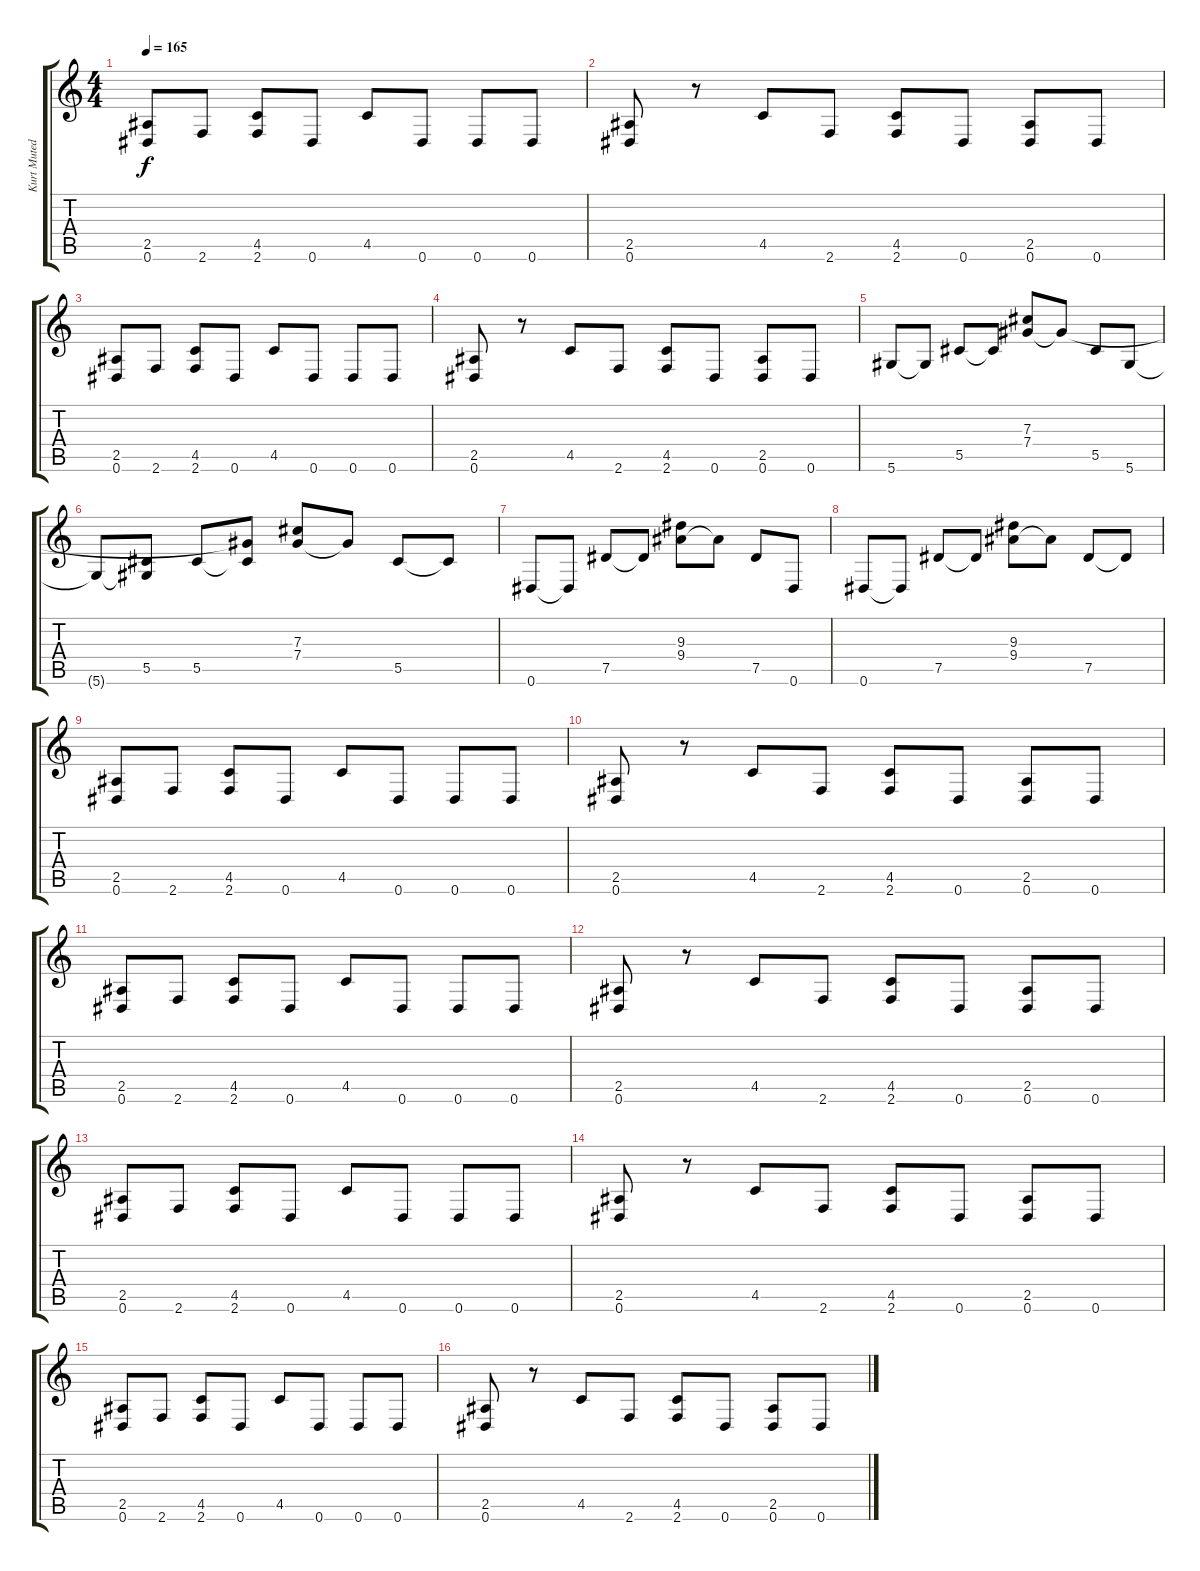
\track ("Kurt Muted" "Kurt Muted") {instrument electricguitarmuted}
\staff {score tabs}
\tuning (Eb4 Bb3 Gb3 Db3 Ab2 Eb2) {hide}
\ts (4 4)
\tempo 165
\clef g2
\ks c
(2.5 0.6).8{dy f} 2.6.8 (4.5 2.6).8 0.6.8 4.5.8 0.6.8 0.6.8 0.6.8 |
(2.5 0.6).8 r.8 4.5.8 2.6.8 (4.5 2.6).8 0.6.8 (2.5 0.6).8 0.6.8 |
(2.5 0.6).8 2.6.8 (4.5 2.6).8 0.6.8 4.5.8 0.6.8 0.6.8 0.6.8 |
(2.5 0.6).8 r.8 4.5.8 2.6.8 (4.5 2.6).8 0.6.8 (2.5 0.6).8 0.6.8 |
5.6.8 5.6{t}.8 5.5.8 5.5{t}.8 (7.3 7.4).8 7.4{t}.8 5.5.8 5.6.8 |
5.6{t}.8 (5.5 5.6{t}).8 5.5.8 (7.4{t} 5.5{t}).8 (7.3 7.4).8 7.4{t}.8 5.5.8 5.5{t}.8 |
0.6.8 0.6{t}.8 7.5.8 7.5{t}.8 (9.3 9.4).8 9.4{t}.8 7.5.8 0.6.8 |
0.6.8 0.6{t}.8 7.5.8 7.5{t}.8 (9.3 9.4).8 9.4{t}.8 7.5.8 7.5{t}.8 |
(2.5 0.6).8 2.6.8 (4.5 2.6).8 0.6.8 4.5.8 0.6.8 0.6.8 0.6.8 |
(2.5 0.6).8 r.8 4.5.8 2.6.8 (4.5 2.6).8 0.6.8 (2.5 0.6).8 0.6.8 |
(2.5 0.6).8 2.6.8 (4.5 2.6).8 0.6.8 4.5.8 0.6.8 0.6.8 0.6.8 |
(2.5 0.6).8 r.8 4.5.8 2.6.8 (4.5 2.6).8 0.6.8 (2.5 0.6).8 0.6.8 |
(2.5 0.6).8 2.6.8 (4.5 2.6).8 0.6.8 4.5.8 0.6.8 0.6.8 0.6.8 |
(2.5 0.6).8 r.8 4.5.8 2.6.8 (4.5 2.6).8 0.6.8 (2.5 0.6).8 0.6.8 |
(2.5 0.6).8 2.6.8 (4.5 2.6).8 0.6.8 4.5.8 0.6.8 0.6.8 0.6.8 |
(2.5 0.6).8 r.8 4.5.8 2.6.8 (4.5 2.6).8 0.6.8 (2.5 0.6).8 0.6.8
